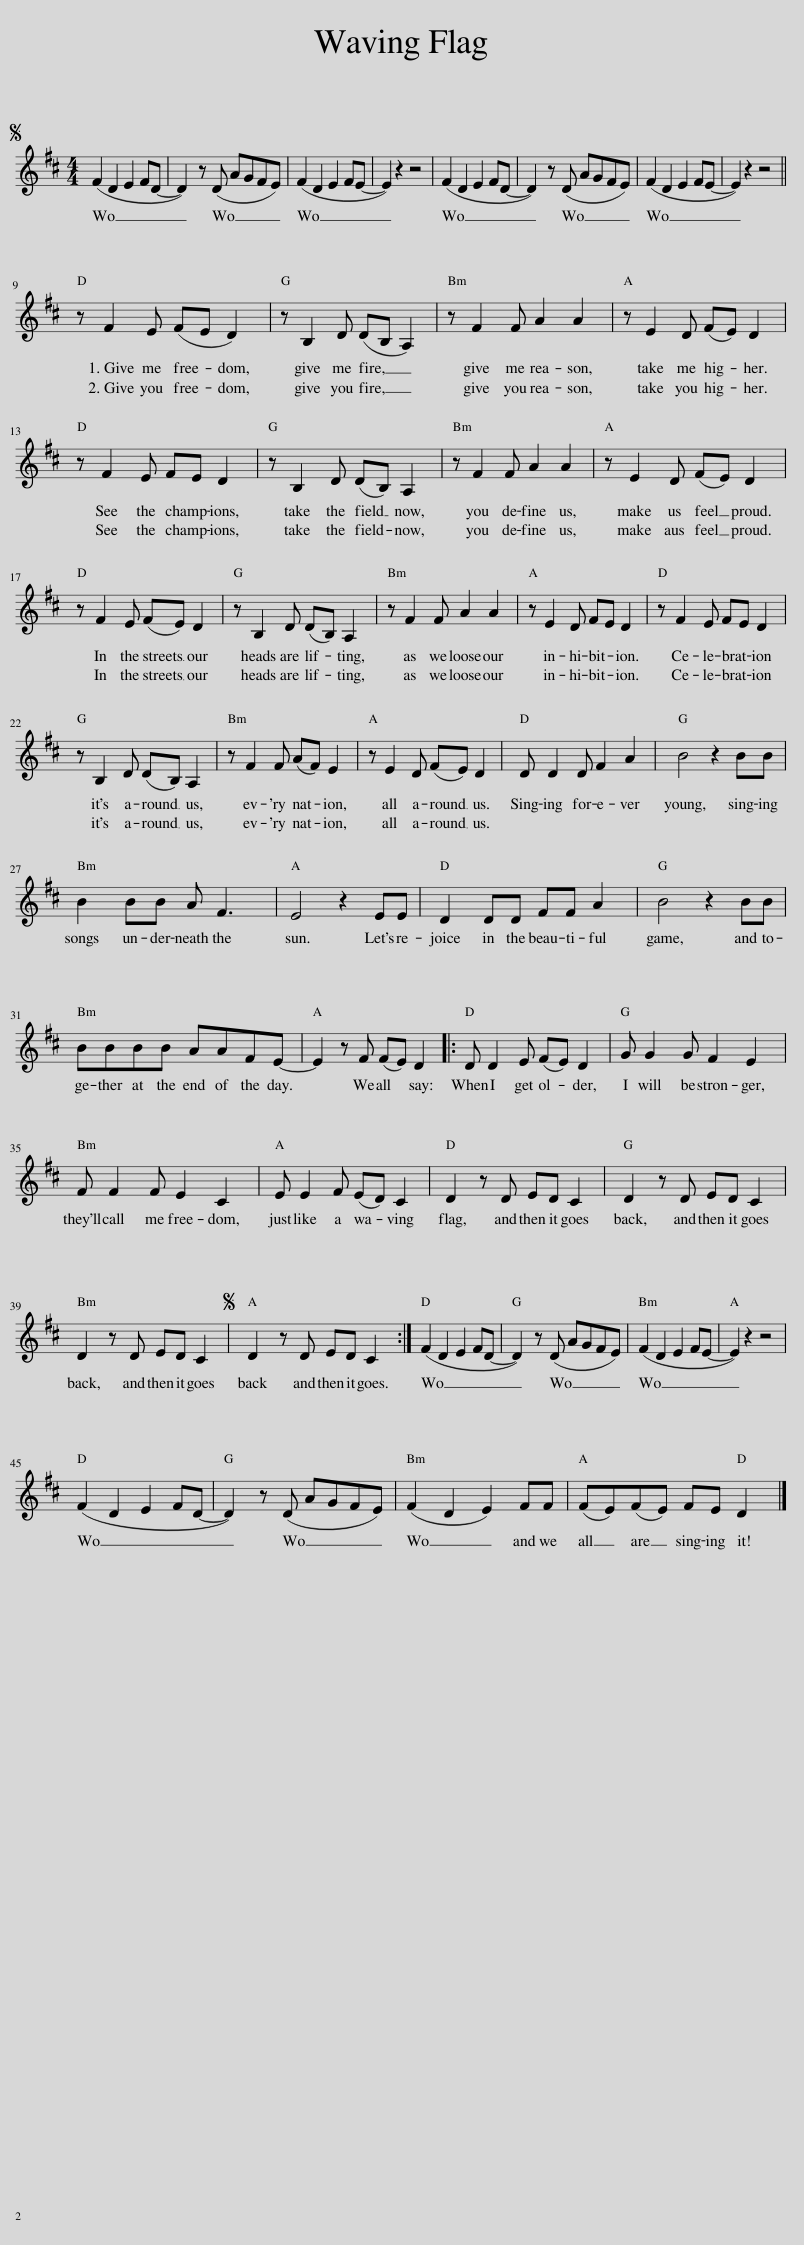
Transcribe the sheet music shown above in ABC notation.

X:1
L:1/8
M:4/4
I:linebreak $
K:D
V:1 treble
V:1
S (F2 D2 E2 FD- | D2) z (D AGFE) | (F2 D2 E2 FE- | E2) z2 z4 | (F2 D2 E2 FD- | %5
 D2) z (D AGFE) | (F2 D2 E2 FE- | E2) z2 z4 ||$ z F2 E (FE D2) | z B,2 D (DB, A,2) | %10
 z F2 F A2 A2 | z E2 D (FE) D2 |$ z F2 E FE D2 | z B,2 D (DB,) A,2 | z F2 F A2 A2 | %15
 z E2 D (FE) D2 |$ z F2 E (FE) D2 | z B,2 D (DB,) A,2 | z F2 F A2 A2 | z E2 D FE D2 | %20
 z F2 E FE D2 |$ z B,2 D (DB,) A,2 | z F2 F (AF) E2 | z E2 D (FE) D2 | D D2 D F2 A2 | %25
 B4 z2 BB |$ B2 BB A F3 | E4 z2 EE | D2 DD FF A2 | B4 z2 BB |$ %30
 BBBB AAFE- | E2 z F (FE) D2 |: D D2 E (FE) D2 | G G2 G F2 E2 |$ F F2 F E2 C2 | %35
 E E2 F (ED) C2 | D2 z D ED C2 | D2 z D ED C2 |$ D2 z D ED C2 |S D2 z D ED C2 :| %40
 (F2 D2 E2 FD- | D2) z (D AGFE) | (F2 D2 E2 FE- | E2) z2 z4 |$ (F2 D2 E2 FD- | %45
 D2) z (D AGFE) | (F2 D2 E2) FF | (FE)(FE) FE D2 |] %48
